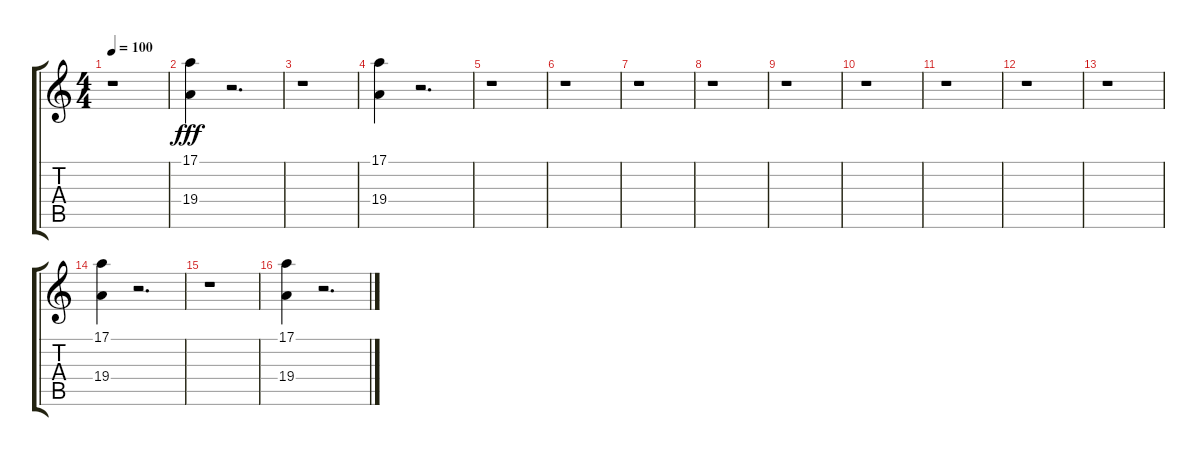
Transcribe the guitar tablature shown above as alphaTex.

\track "" {instrument orchestrahit}
\staff {score tabs}
\tuning (E4 B3 G3 D3 A2 E2) {hide}
\ts (4 4)
\tempo 100
\clef g2
\ks c
r.1{dy fff} |
(17.1 19.4).4 r.2{d} |
r.1 |
(17.1 19.4).4 r.2{d} |
r.1 |
r.1 |
r.1 |
r.1 |
r.1 |
r.1 |
r.1 |
r.1 |
r.1 |
(17.1 19.4).4 r.2{d} |
r.1 |
(17.1 19.4).4 r.2{d}
